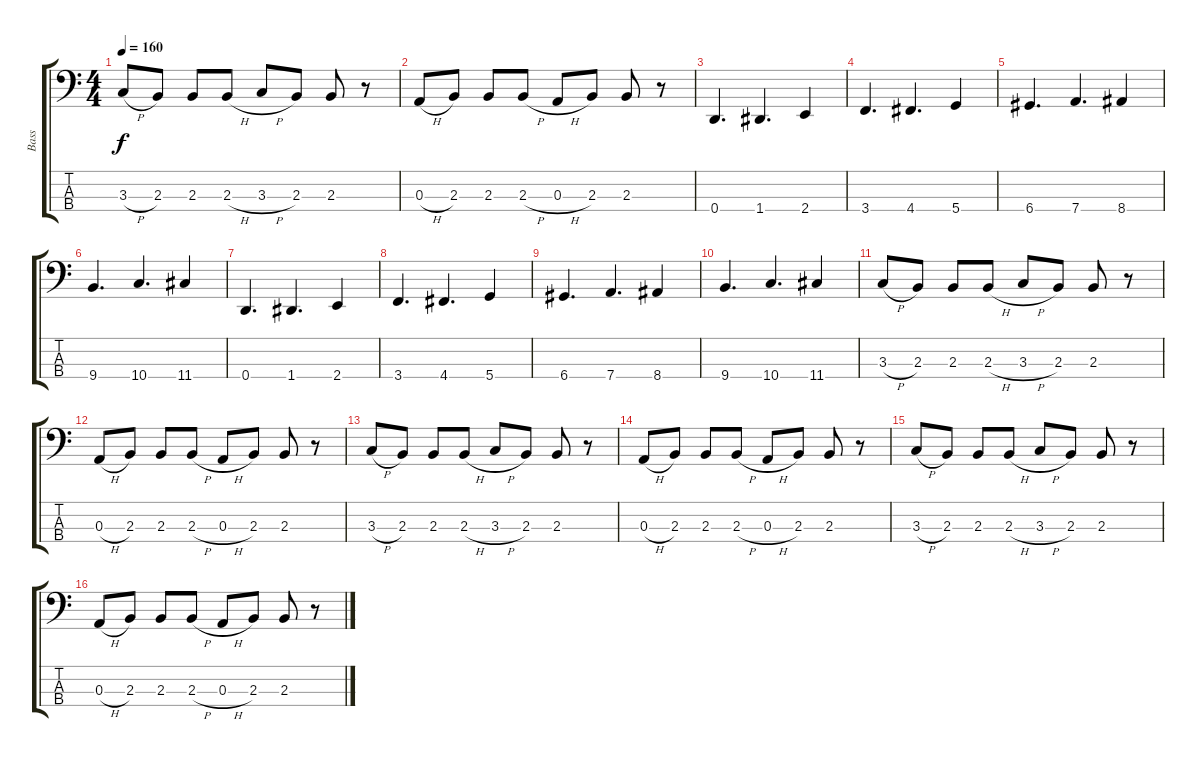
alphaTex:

\track ("Bass" "Bass") {instrument electricbassfinger}
\staff {score tabs}
\tuning (G2 D2 A1 D1) {hide}
\ts (4 4)
\tempo 160
\clef f4
\ks c
3.3{h}.8{dy f} 2.3.8 2.3.8 2.3{h}.8 3.3{h}.8 2.3.8 2.3.8 r.8 |
0.3{h}.8 2.3.8 2.3.8 2.3{h}.8 0.3{h}.8 2.3.8 2.3.8 r.8 |
0.4.4{d} 1.4.4{d} 2.4.4 |
3.4.4{d} 4.4.4{d} 5.4.4 |
6.4.4{d} 7.4.4{d} 8.4.4 |
9.4.4{d} 10.4.4{d} 11.4.4 |
0.4.4{d} 1.4.4{d} 2.4.4 |
3.4.4{d} 4.4.4{d} 5.4.4 |
6.4.4{d} 7.4.4{d} 8.4.4 |
9.4.4{d} 10.4.4{d} 11.4.4 |
3.3{h}.8 2.3.8 2.3.8 2.3{h}.8 3.3{h}.8 2.3.8 2.3.8 r.8 |
0.3{h}.8 2.3.8 2.3.8 2.3{h}.8 0.3{h}.8 2.3.8 2.3.8 r.8 |
3.3{h}.8 2.3.8 2.3.8 2.3{h}.8 3.3{h}.8 2.3.8 2.3.8 r.8 |
0.3{h}.8 2.3.8 2.3.8 2.3{h}.8 0.3{h}.8 2.3.8 2.3.8 r.8 |
3.3{h}.8 2.3.8 2.3.8 2.3{h}.8 3.3{h}.8 2.3.8 2.3.8 r.8 |
0.3{h}.8 2.3.8 2.3.8 2.3{h}.8 0.3{h}.8 2.3.8 2.3.8 r.8
